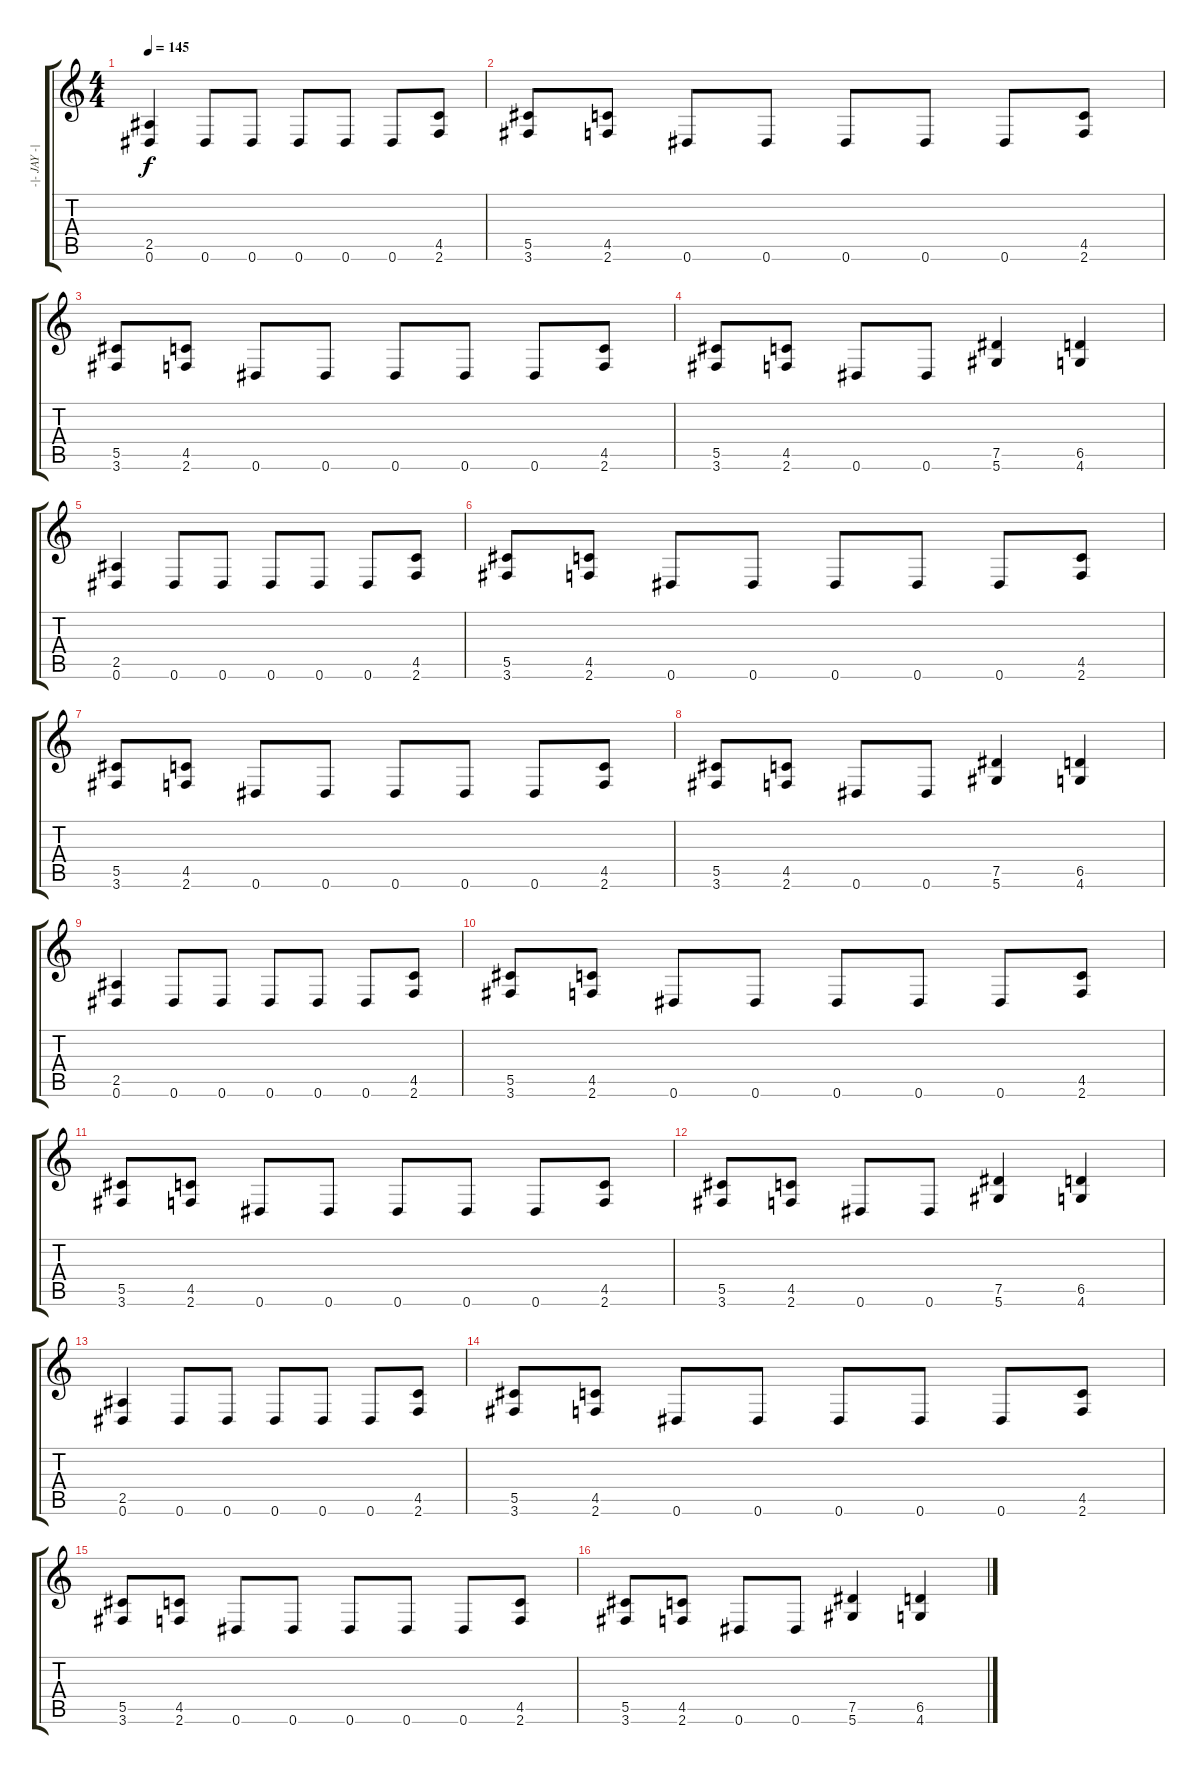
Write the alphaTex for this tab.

\track ("-|- JAY -|-" "-|- JAY -|") {instrument overdrivenguitar}
\staff {score tabs}
\tuning (Eb4 Bb3 Gb3 Db3 Ab2 Eb2) {hide}
\ts (4 4)
\tempo 145
\clef g2
\ks c
(2.5 0.6).4{dy f} 0.6.8 0.6.8 0.6.8 0.6.8 0.6.8 (4.5 2.6).8 |
(5.5 3.6).8 (4.5 2.6).8 0.6.8 0.6.8 0.6.8 0.6.8 0.6.8 (4.5 2.6).8 |
(5.5 3.6).8 (4.5 2.6).8 0.6.8 0.6.8 0.6.8 0.6.8 0.6.8 (4.5 2.6).8 |
(5.5 3.6).8 (4.5 2.6).8 0.6.8 0.6.8 (7.5 5.6).4 (6.5 4.6).4 |
(2.5 0.6).4 0.6.8 0.6.8 0.6.8 0.6.8 0.6.8 (4.5 2.6).8 |
(5.5 3.6).8 (4.5 2.6).8 0.6.8 0.6.8 0.6.8 0.6.8 0.6.8 (4.5 2.6).8 |
(5.5 3.6).8 (4.5 2.6).8 0.6.8 0.6.8 0.6.8 0.6.8 0.6.8 (4.5 2.6).8 |
(5.5 3.6).8 (4.5 2.6).8 0.6.8 0.6.8 (7.5 5.6).4 (6.5 4.6).4 |
(2.5 0.6).4 0.6.8 0.6.8 0.6.8 0.6.8 0.6.8 (4.5 2.6).8 |
(5.5 3.6).8 (4.5 2.6).8 0.6.8 0.6.8 0.6.8 0.6.8 0.6.8 (4.5 2.6).8 |
(5.5 3.6).8 (4.5 2.6).8 0.6.8 0.6.8 0.6.8 0.6.8 0.6.8 (4.5 2.6).8 |
(5.5 3.6).8 (4.5 2.6).8 0.6.8 0.6.8 (7.5 5.6).4 (6.5 4.6).4 |
(2.5 0.6).4 0.6.8 0.6.8 0.6.8 0.6.8 0.6.8 (4.5 2.6).8 |
(5.5 3.6).8 (4.5 2.6).8 0.6.8 0.6.8 0.6.8 0.6.8 0.6.8 (4.5 2.6).8 |
(5.5 3.6).8 (4.5 2.6).8 0.6.8 0.6.8 0.6.8 0.6.8 0.6.8 (4.5 2.6).8 |
(5.5 3.6).8 (4.5 2.6).8 0.6.8 0.6.8 (7.5 5.6).4 (6.5 4.6).4
